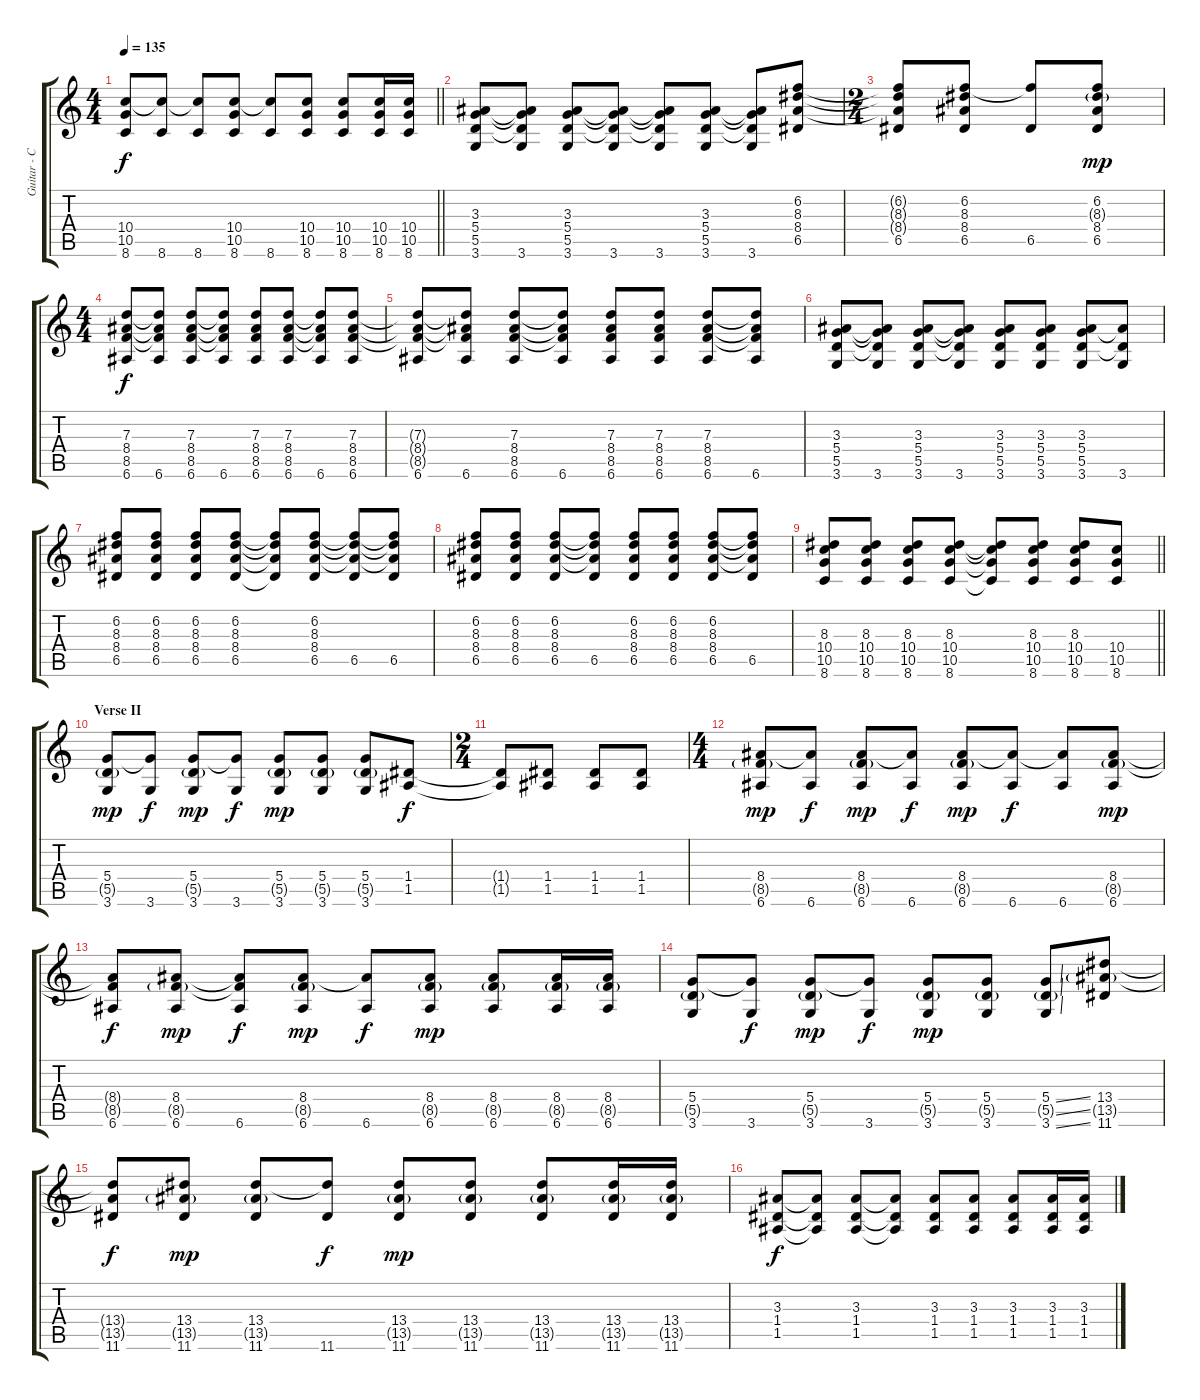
\track ("Guitar - Chris" "Guitar - C") {instrument acousticguitarnylon}
\staff {score tabs}
\tuning (E4 B3 G3 D3 A2 E2) {hide}
\ts (4 4)
\tempo 135
\clef g2
\barLineRight lightlight
\ks c
(10.4 10.5 8.6).8{dy f} (10.4{t} 8.6).8 (10.4{t} 8.6).8 (10.4 10.5 8.6).8 (10.4{t} 8.6).8 (10.4 10.5 8.6).8 (10.4 10.5 8.6).8 (10.4 10.5 8.6).16 (10.4 10.5 8.6).16 |
\section ("" "")
(3.3 5.4 5.5 3.6).8{volume 10 instrument acousticguitarnylon} (3.3{t} 5.4{t} 5.5{t} 3.6).8 (3.3 5.4 5.5 3.6).8 (3.3{t} 5.4{t} 5.5{t} 3.6).8 (3.3{t} 5.4{t} 5.5{t} 3.6).8 (3.3 5.4 5.5 3.6).8 (3.3{t} 5.4{t} 5.5{t} 3.6).8 (6.2 8.3 8.4 6.5).8 |
\ts (2 4)
(6.2{t} 8.3{t} 8.4{t} 6.5).8 (6.2 8.3 8.4 6.5).8 (6.2{t} 6.5).8 (6.2 8.3{g} 8.4 6.5).8{dy mp} |
\ts (4 4)
(7.3 8.4 8.5 6.6).8{dy f} (7.3{t} 8.4{t} 8.5{t} 6.6).8 (7.3 8.4 8.5 6.6).8 (7.3{t} 8.4{t} 8.5{t} 6.6).8 (7.3 8.4 8.5 6.6).8 (7.3 8.4 8.5 6.6).8 (7.3{t} 8.4{t} 8.5{t} 6.6).8 (7.3 8.4 8.5 6.6).8 |
(7.3{t} 8.4{t} 8.5{t} 6.6).8 (7.3{t} 8.4{t} 8.5{t} 6.6).8 (7.3 8.4 8.5 6.6).8 (7.3{t} 8.4{t} 8.5{t} 6.6).8 (7.3 8.4 8.5 6.6).8 (7.3 8.4 8.5 6.6).8 (7.3 8.4 8.5 6.6).8 (7.3{t} 8.4{t} 8.5{t} 6.6).8 |
(3.3 5.4 5.5 3.6).8 (3.3{t} 5.4{t} 5.5{t} 3.6).8 (3.3 5.4 5.5 3.6).8 (3.3{t} 5.4{t} 5.5{t} 3.6).8 (3.3 5.4 5.5 3.6).8 (3.3 5.4 5.5 3.6).8 (3.3 5.4 5.5 3.6).8 (3.3{t} 5.5{t} 3.6).8 |
(6.2 8.3 8.4 6.5).8 (6.2 8.3 8.4 6.5).8 (6.2 8.3 8.4 6.5).8 (6.2 8.3 8.4 6.5).8 (6.2{t} 8.3{t} 8.4{t} 6.5{t}).8 (6.2 8.3 8.4 6.5).8 (6.2{t} 8.3{t} 8.4{t} 6.5).8 (6.2{t} 8.3{t} 8.4{t} 6.5).8 |
(6.2 8.3 8.4 6.5).8 (6.2 8.3 8.4 6.5).8 (6.2 8.3 8.4 6.5).8 (6.2{t} 8.3{t} 8.4{t} 6.5).8 (6.2 8.3 8.4 6.5).8 (6.2 8.3 8.4 6.5).8 (6.2 8.3 8.4 6.5).8 (6.2{t} 8.3{t} 8.4{t} 6.5).8 |
\barLineRight lightlight
(8.3 10.4 10.5 8.6).8 (8.3 10.4 10.5 8.6).8 (8.3 10.4 10.5 8.6).8 (8.3 10.4 10.5 8.6).8 (8.3{t} 10.4{t} 10.5{t} 8.6{t}).8 (8.3 10.4 10.5 8.6).8 (8.3 10.4 10.5 8.6).8 (10.4 10.5 8.6).8 |
\section ("" "Verse II")
(5.4 5.5{g} 3.6).8{dy mp volume 8 instrument acousticguitarsteel} (5.4{t} 3.6).8{dy f} (5.4 5.5{g} 3.6).8{dy mp} (5.4{t} 3.6).8{dy f} (5.4 5.5{g} 3.6).8{dy mp} (5.4 5.5{g} 3.6).8 (5.4 5.5{g} 3.6).8 (1.4 1.5).8{dy f} |
\ts (2 4)
(1.4{t} 1.5{t}).8 (1.4 1.5).8 (1.4 1.5).8 (1.4 1.5).8 |
\ts (4 4)
(8.4 8.5{g} 6.6).8{dy mp} (8.4{t} 6.6).8{dy f} (8.4 8.5{g} 6.6).8{dy mp} (8.4{t} 6.6).8{dy f} (8.4 8.5{g} 6.6).8{dy mp} (8.4{t} 6.6).8{dy f} (8.4{t} 6.6).8 (8.4 8.5{g} 6.6).8{dy mp} |
(8.4{t} 8.5{t} 6.6).8{dy f} (8.4 8.5{g} 6.6).8{dy mp} (8.4{t} 8.5{t} 6.6).8{dy f} (8.4 8.5{g} 6.6).8{dy mp} (8.4{t} 6.6).8{dy f} (8.4 8.5{g} 6.6).8{dy mp} (8.4 8.5{g} 6.6).8 (8.4 8.5{g} 6.6).16 (8.4 8.5{g} 6.6).16 |
(5.4 5.5{g} 3.6).8 (5.4{t} 3.6).8{dy f} (5.4 5.5{g} 3.6).8{dy mp} (5.4{t} 3.6).8{dy f} (5.4 5.5{g} 3.6).8{dy mp} (5.4 5.5{g} 3.6).8 (5.4{ss} 5.5{ss g} 3.6{ss}).8 (13.4 13.5{g} 11.6).8 |
(13.4{t} 13.5{t} 11.6).8{dy f} (13.4 13.5{g} 11.6).8{dy mp} (13.4 13.5{g} 11.6).8 (13.4{t} 11.6).8{dy f} (13.4 13.5{g} 11.6).8{dy mp} (13.4 13.5{g} 11.6).8 (13.4 13.5{g} 11.6).8 (13.4 13.5{g} 11.6).16 (13.4 13.5{g} 11.6).16 |
(3.3 1.4 1.5).8{dy f} (3.3{t} 1.4{t} 1.5{t}).8 (3.3 1.4 1.5).8 (3.3{t} 1.4{t} 1.5{t}).8 (3.3 1.4 1.5).8 (3.3 1.4 1.5).8 (3.3 1.4 1.5).8 (3.3 1.4 1.5).16 (3.3 1.4 1.5).16
